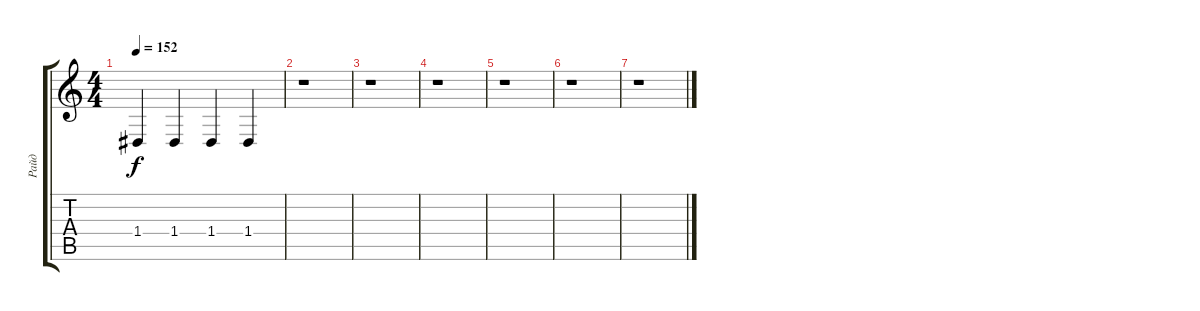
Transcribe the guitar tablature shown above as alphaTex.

\track ("Райд" "Райд") {instrument acousticgrandpiano}
\staff {score tabs}
\tuning (E4 B3 G3 D3 A2 E2) {hide}
\ts (4 4)
\tempo 152
\clef g2
\ks c
1.4.4{dy f} 1.4.4 1.4.4 1.4.4 |
r.1 |
r.1 |
r.1 |
r.1 |
r.1 |
r.1
